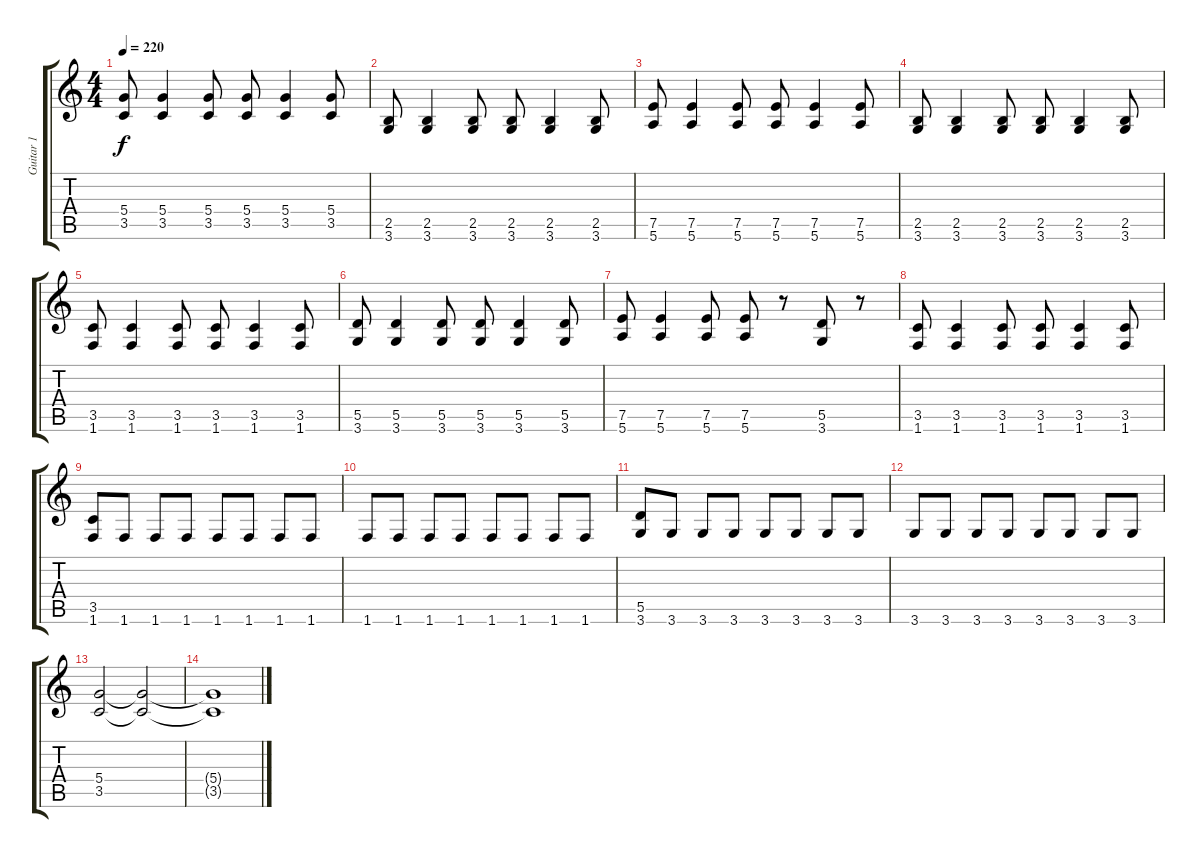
\track ("Guitar 1" "Guitar 1") {instrument overdrivenguitar}
\staff {score tabs}
\tuning (E4 B3 G3 D3 A2 E2) {hide}
\ts (4 4)
\tempo 220
\clef g2
\ks c
(5.4 3.5).8{dy f instrument overdrivenguitar} (5.4 3.5).4 (5.4 3.5).8 (5.4 3.5).8 (5.4 3.5).4 (5.4 3.5).8 |
(2.5 3.6).8 (2.5 3.6).4 (2.5 3.6).8 (2.5 3.6).8 (2.5 3.6).4 (2.5 3.6).8 |
(7.5 5.6).8 (7.5 5.6).4 (7.5 5.6).8 (7.5 5.6).8 (7.5 5.6).4 (7.5 5.6).8 |
(2.5 3.6).8 (2.5 3.6).4 (2.5 3.6).8 (2.5 3.6).8 (2.5 3.6).4 (2.5 3.6).8 |
(3.5 1.6).8 (3.5 1.6).4 (3.5 1.6).8 (3.5 1.6).8 (3.5 1.6).4 (3.5 1.6).8 |
(5.5 3.6).8 (5.5 3.6).4 (5.5 3.6).8 (5.5 3.6).8 (5.5 3.6).4 (5.5 3.6).8 |
(7.5 5.6).8 (7.5 5.6).4 (7.5 5.6).8 (7.5 5.6).8 r.8 (5.5 3.6).8 r.8 |
(3.5 1.6).8 (3.5 1.6).4 (3.5 1.6).8 (3.5 1.6).8 (3.5 1.6).4 (3.5 1.6).8 |
(3.5 1.6).8 1.6.8 1.6.8 1.6.8 1.6.8 1.6.8 1.6.8 1.6.8 |
1.6.8 1.6.8 1.6.8 1.6.8 1.6.8 1.6.8 1.6.8 1.6.8 |
(5.5 3.6).8 3.6.8 3.6.8 3.6.8 3.6.8 3.6.8 3.6.8 3.6.8 |
3.6.8 3.6.8 3.6.8 3.6.8 3.6.8 3.6.8 3.6.8 3.6.8 |
(5.4 3.5).2 (5.4{t} 3.5{t}).2{volume 0} |
(5.4{t} 3.5{t}).1
